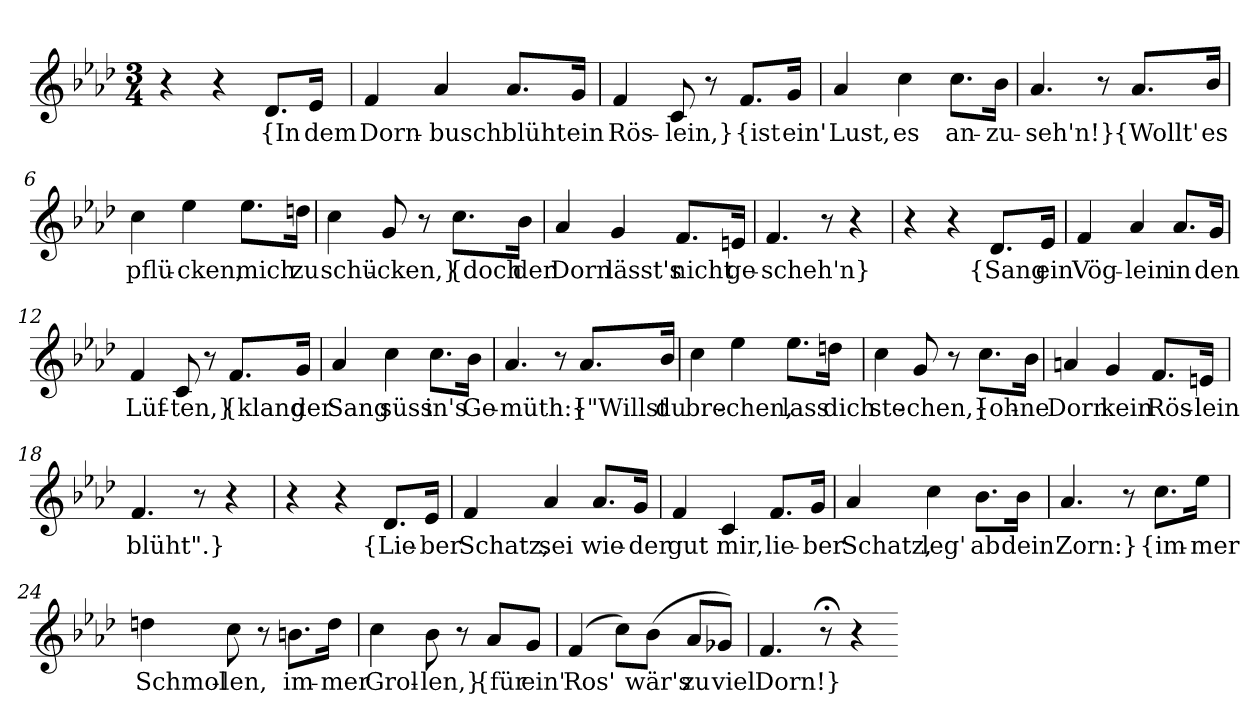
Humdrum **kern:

**kern	**text
*part1	*part1
*staff1	*staff1
*clefG2	*
*k[b-e-a-d-]	*
*M3/4	*
=1	=1
4r	.
4r	.
8.d-/L	{In
16e-/Jk	dem
=2	=2
4f	Dorn-
4a-	-busch
8.a-/L	blüht
16g/Jk	ein
=3	=3
4f	Rös-
8c	-lein,}
8r	.
8.f/L	{ist
16g/Jk	ein'
=4	=4
4a-	Lust,
4cc	es
8.cc\L	an-
16b-\Jk	-zu-
=5	=5
4.a-	-seh'n!}
8r	.
8.a-/L	{Wollt'
16b-/Jk	es
=6	=6
4cc	pflü-
4ee-	-cken,
8.ee-\L	mich
16ddn\Jk	zu
=7	=7
4cc	schü-
8g	-cken,}
8r	.
8.cc\L	{doch
16b-\Jk	der
=8	=8
4a-	Dorn
4g	lässt's
8.f/L	nicht
16en/Jk	ge-
=9	=9
4.f	-scheh'n}
8r	.
4r	.
=10	=10
4r	.
4r	.
8.d-/L	{Sang
16e-/Jk	ein
=11	=11
4f	Vög-
4a-	-lein
8.a-/L	in
16g/Jk	den
=12	=12
4f	Lüf-
8c	-ten,}
8r	.
8.f/L	{klang
16g/Jk	der
=13	=13
4a-	Sang
4cc	süss
8.cc\L	in's
16b-\Jk	Ge-
=14	=14
4.a-	-müth:}
8r	.
8.a-/L	{"Willst
16b-/Jk	du
=15	=15
4cc	bre-
4ee-	-chen,
8.ee-\L	lass
16ddn\Jk	dich
=16	=16
4cc	ste-
8g	-chen,}
8r	.
8.cc\L	{oh-
16b-\Jk	-ne
=17	=17
4an	Dorn
4g	kein
8.f/L	Rös-
16en/Jk	-lein
=18	=18
4.f	blüht".}
8r	.
4r	.
=19	=19
4r	.
4r	.
8.d-/L	{Lie-
16e-/Jk	-ber
=20	=20
4f	Schatz,
4a-	sei
8.a-/L	wie-
16g/Jk	-der
=21	=21
4f	gut
4c	mir,
8.f/L	lie-
16g/Jk	-ber
=22	=22
4a-	Schatz,
4cc	leg'
8.b-\L	ab
16b-\Jk	dein'
=23	=23
4.a-	Zorn:}
8r	.
8.cc\L	{im-
16ee-\Jk	-mer
=24	=24
4ddn	Schmol-
8cc	-len,
8r	.
8.bn\L	im-
16dd\Jk	-mer
=25	=25
4cc	Grol-
8b-	-len,}
8r	.
8a-/L	{für
8g/J	ein'
=26	=26
(4f	Ros'
8cc\L)	.
(8b-\J	wär's
8a-/L	zu
8g-X/J)	viel
=27	=27
4.f	Dorn!}
8r;<	.
4r	.
=-	=-
*-	*-
